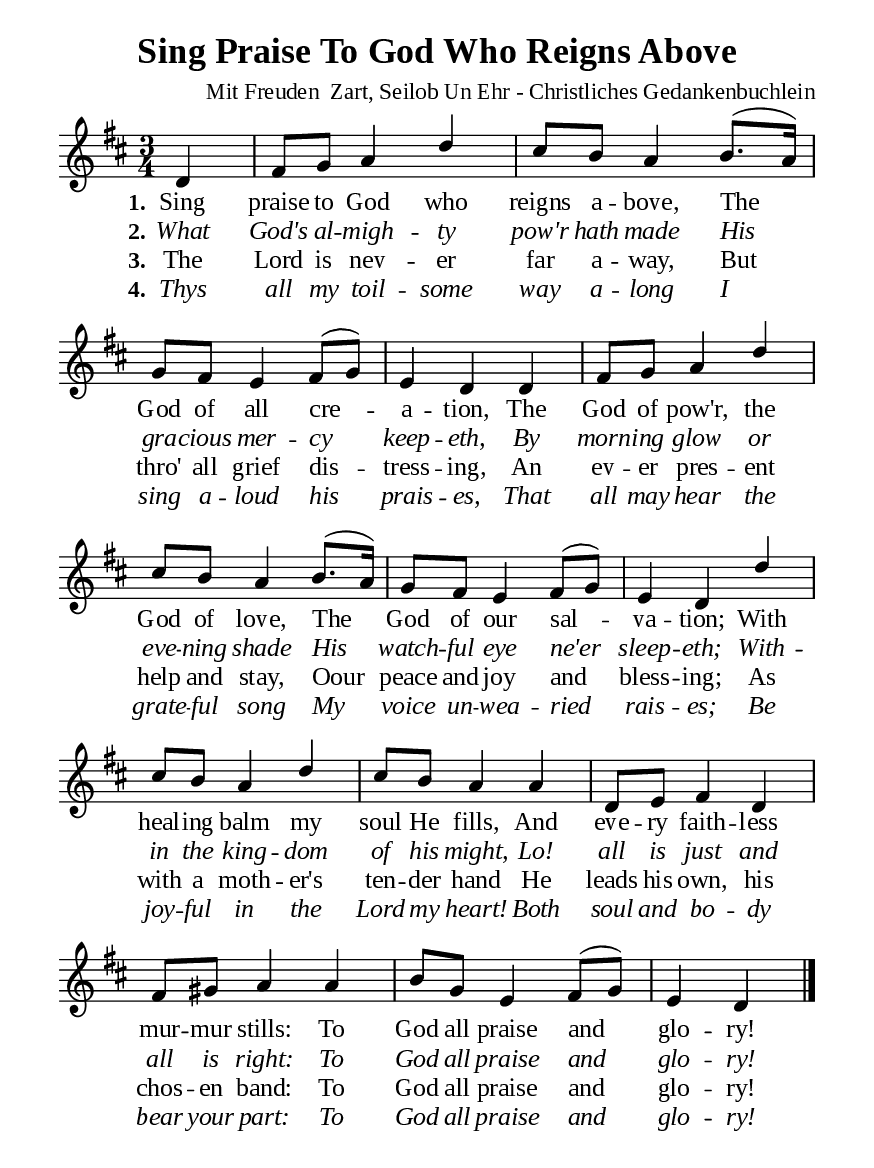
\version "2.18.2"

\header {
  title = "Sing Praise To God Who Reigns Above"
  composer = "Mit Freuden  Zart, Seilob Un Ehr - Christliches Gedankenbuchlein"
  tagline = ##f
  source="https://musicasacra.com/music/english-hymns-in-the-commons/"
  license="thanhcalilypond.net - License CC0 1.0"
}

global= {
  \key d \major
  \time 3/4
  \override Score.BarNumber.break-visibility = ##(#f #f #f)
}

\paper {
  #(set-paper-size "a5")
  top-margin = 10\mm
  bottom-marign = 10\mm
  left-margin = 10\mm
  right-margin = 10\mm
  indent = #0
  #(define fonts
	 (make-pango-font-tree "Liberation Serif"
	 		       "Liberation Serif"
			       "Liberation Serif"
			       (/ 20 20)))
  system-system-spacing = #'((basic-distance . 2.5) (padding . 2.5))
}

printItalic = \with {
  \override LyricText.font-shape = #'italic
}

% Verse music
musicVerseSoprano = \relative c' {
                    \partial 4 d4 |
  %{	01	%} fis8 g a4 d |
  %{	02	%} cis8 b a4 b8. (a16) |
  %{	03	%} g8 fis e4 fis8 (g) |
  %{	04	%} e4 d d |
  %{	05	%} fis8 g a4 d |
  %{	06	%} cis8 b a4 b8. (a16) |
  %{	07	%} g8 fis e4 fis8 (g) |
  %{	08	%} e4 d d' |
  %{	09	%} cis8 b a4 d |
  %{	10	%} cis8 b a4 a |
  %{	11	%} d,8 e fis4 d |
  %{	12	%} fis8 gis a4 a |
  %{	13	%} b8 g e4 fis8 (g) |
  %{	14	%} e4 d \bar "|."
}

% Verse lyrics
verseOne = \lyricmode {
  \set stanza = #"1."
  Sing praise to God who reigns a -- bove,
  The God of all cre -- a -- tion,
  The God of pow'r, the God of love,
  The God of our sal -- va -- tion;
  With heal -- ing balm my soul He fills,
  And eve -- ry faith -- less  mur -- mur stills:
  To God all praise and glo -- ry!
}

verseTwo = \lyricmode {
  \set stanza = #"2."
  What God's al -- migh -- ty pow'r hath made
  His gra -- cious mer -- cy keep -- eth,
  By morn -- ing glow or eve -- ning shade
  His watch -- ful eye ne'er sleep -- eth;
  With -- in the king -- dom of his might,
  Lo! all is just and all is right:
  To God all praise and glo -- ry!
}

verseThree = \lyricmode {
  \set stanza = #"3."
  The Lord is nev -- er far a -- way,
  But thro' all grief dis -- tress -- ing,
  An ev -- er pres -- ent help and stay,
  Oour peace and joy and bless -- ing;
  As with a moth -- er's ten -- der hand
  He leads his own, his chos -- en band:
  To God all praise and glo -- ry!
}

verseFour = \lyricmode {
  \set stanza = #"4."
  Thys all my toil -- some way a -- long
  I sing a -- loud his prais -- es,
  That all may hear the grate -- ful song
  My voice un -- wea -- ried rais -- es;
  Be joy -- ful in the Lord my heart!
  Both soul and bo -- dy bear your part:
  To God all praise and glo -- ry!
}

% Layout
\score {
    \new ChoirStaff <<
      \new Staff <<
        \clef "treble"
        \new Voice = "sopranos" { \global \stemUp \slurUp \musicVerseSoprano }
      >>
      \new Lyrics \lyricsto sopranos \verseOne
      \new Lyrics \printItalic \lyricsto sopranos \verseTwo
      \new Lyrics \lyricsto sopranos \verseThree
      \new Lyrics \printItalic \lyricsto sopranos \verseFour
    >>
}
